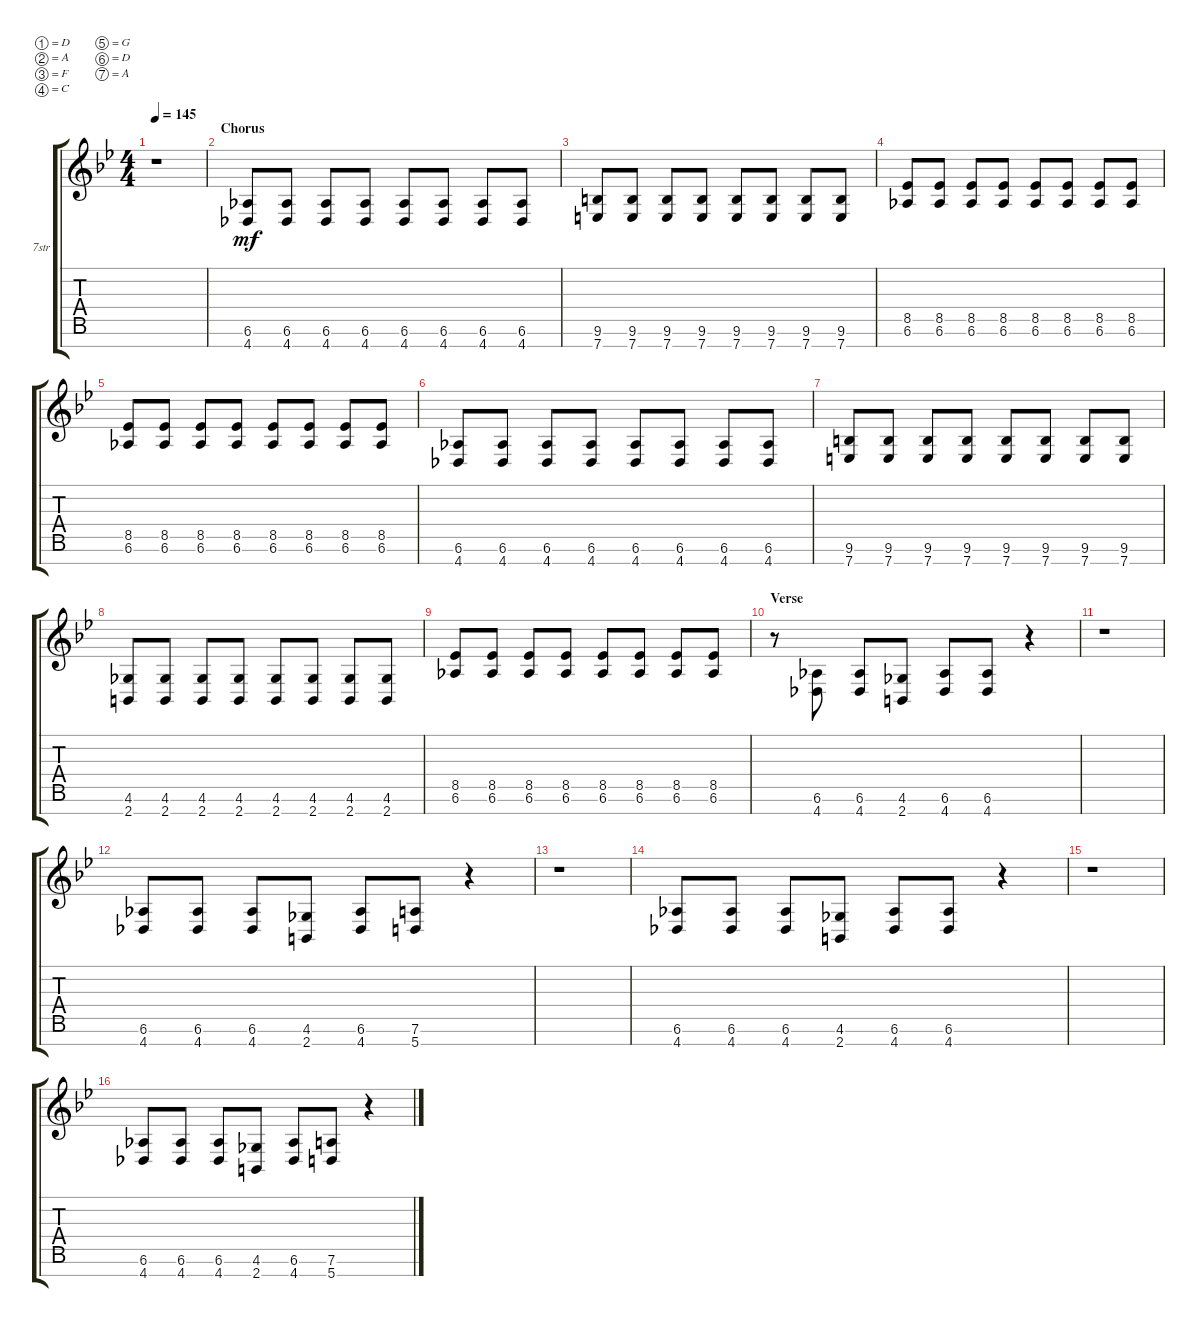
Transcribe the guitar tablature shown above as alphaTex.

\bracketExtendMode groupsimilarinstruments
\firstSystemTrackNameOrientation horizontal
\otherSystemsTrackNameOrientation horizontal
\track ("7str" "7str") {defaultSystemsLayout 4 solo instrument overdrivenguitar}
\staff {score tabs}
\tuning (D4 A3 F3 C3 G2 D2 A1)
\ts (4 4)
\tempo 145
\clef g2
\scale
1.09225
\ks bb
r.1{dy mf beam Down} |
\section ("" "Chorus")
\scale
1.09277 (4.7{acc b} 6.6{acc b}).8{beam Up} (4.7{acc b} 6.6{acc b}).8{beam Up} (4.7{acc b} 6.6{acc b}).8{beam Up} (4.7{acc b} 6.6{acc b}).8{beam Up} (4.7{acc b} 6.6{acc b}).8{beam Up} (4.7{acc b} 6.6{acc b}).8{beam Up} (4.7{acc b} 6.6{acc b}).8{beam Up} (4.7{acc b} 6.6{acc b}).8{beam Up} |
\scale
0.960831 (7.7{acc #} 9.6{acc #}).8{beam Up} (7.7{acc #} 9.6{acc #}).8{beam Up} (7.7{acc #} 9.6{acc #}).8{beam Up} (7.7{acc #} 9.6{acc #}).8{beam Up} (7.7{acc #} 9.6{acc #}).8{beam Up} (7.7{acc #} 9.6{acc #}).8{beam Up} (7.7{acc #} 9.6{acc #}).8{beam Up} (7.7{acc #} 9.6{acc #}).8{beam Up} |
\scale
0.973199 (6.6{acc b} 8.5{acc forcenatural}).8{beam Up} (6.6{acc b} 8.5{acc forcenatural}).8{beam Up} (6.6{acc b} 8.5{acc forcenatural}).8{beam Up} (6.6{acc b} 8.5{acc forcenatural}).8{beam Up} (6.6{acc b} 8.5{acc forcenatural}).8{beam Up} (6.6{acc b} 8.5{acc forcenatural}).8{beam Up} (6.6{acc b} 8.5{acc forcenatural}).8{beam Up} (6.6{acc b} 8.5{acc forcenatural}).8{beam Up} |
\scale
0.973199 (6.6{acc b} 8.5{acc forcenatural}).8{beam Up} (6.6{acc b} 8.5{acc forcenatural}).8{beam Up} (6.6{acc b} 8.5{acc forcenatural}).8{beam Up} (6.6{acc b} 8.5{acc forcenatural}).8{beam Up} (6.6{acc b} 8.5{acc forcenatural}).8{beam Up} (6.6{acc b} 8.5{acc forcenatural}).8{beam Up} (6.6{acc b} 8.5{acc forcenatural}).8{beam Up} (6.6{acc b} 8.5{acc forcenatural}).8{beam Up} |
\scale
1.0957 (4.7{acc b} 6.6{acc b}).8{beam Up} (4.7{acc b} 6.6{acc b}).8{beam Up} (4.7{acc b} 6.6{acc b}).8{beam Up} (4.7{acc b} 6.6{acc b}).8{beam Up} (4.7{acc b} 6.6{acc b}).8{beam Up} (4.7{acc b} 6.6{acc b}).8{beam Up} (4.7{acc b} 6.6{acc b}).8{beam Up} (4.7{acc b} 6.6{acc b}).8{beam Up} |
\scale
0.9681 (7.7{acc #} 9.6{acc #}).8{beam Up} (7.7{acc #} 9.6{acc #}).8{beam Up} (7.7{acc #} 9.6{acc #}).8{beam Up} (7.7{acc #} 9.6{acc #}).8{beam Up} (7.7{acc #} 9.6{acc #}).8{beam Up} (7.7{acc #} 9.6{acc #}).8{beam Up} (7.7{acc #} 9.6{acc #}).8{beam Up} (7.7{acc #} 9.6{acc #}).8{beam Up} |
\scale
0.9681 (2.7{acc #} 4.6{acc b}).8{beam Up} (2.7{acc #} 4.6{acc b}).8{beam Up} (2.7{acc #} 4.6{acc b}).8{beam Up} (2.7{acc #} 4.6{acc b}).8{beam Up} (2.7{acc #} 4.6{acc b}).8{beam Up} (2.7{acc #} 4.6{acc b}).8{beam Up} (2.7{acc #} 4.6{acc b}).8{beam Up} (2.7{acc #} 4.6{acc b}).8{beam Up} |
\scale
0.9681 (6.6{acc b} 8.5{acc forcenatural}).8{beam Up} (6.6{acc b} 8.5{acc forcenatural}).8{beam Up} (6.6{acc b} 8.5{acc forcenatural}).8{beam Up} (6.6{acc b} 8.5{acc forcenatural}).8{beam Up} (6.6{acc b} 8.5{acc forcenatural}).8{beam Up} (6.6{acc b} 8.5{acc forcenatural}).8{beam Up} (6.6{acc b} 8.5{acc forcenatural}).8{beam Up} (6.6{acc b} 8.5{acc forcenatural}).8{beam Up} |
\section ("" "Verse")
\scale
1.0957 r.8{beam Down} (4.7{acc b} 6.6{acc b}).8{beam Up} (4.7{acc b} 6.6{acc b}).8{beam Up} (2.7{acc #} 4.6{acc b}).8{beam Up} (4.7{acc b} 6.6{acc b}).8{beam Up} (4.7{acc b} 6.6{acc b}).8{beam Up} r.4{beam Up} |
\scale
0.9681 r.1{beam Down} |
\scale
0.9681 (4.7{acc b} 6.6{acc b}).8{beam Up} (4.7{acc b} 6.6{acc b}).8{beam Up} (4.7{acc b} 6.6{acc b}).8{beam Up} (2.7{acc #} 4.6{acc b}).8{beam Up} (4.7{acc b} 6.6{acc b}).8{beam Up} (5.7{acc forcenatural} 7.6{acc forcenatural}).8{beam Up} r.4{beam Up} |
\scale
0.9681 r.1{beam Down} |
\scale
1.06461 (4.7{acc b} 6.6{acc b}).8{beam Up} (4.7{acc b} 6.6{acc b}).8{beam Up} (4.7{acc b} 6.6{acc b}).8{beam Up} (4.6{acc b} 2.7{acc #}).8{beam Up} (4.7{acc b} 6.6{acc b}).8{beam Up} (4.7{acc b} 6.6{acc b}).8{beam Up} r.4{beam Up} |
\scale
0.978462 r.1{beam Down} |
\scale
0.978462 (4.7{acc b} 6.6{acc b}).8{beam Up} (4.7{acc b} 6.6{acc b}).8{beam Up} (4.7{acc b} 6.6{acc b}).8{beam Up} (2.7{acc #} 4.6{acc b}).8{beam Up} (4.7{acc b} 6.6{acc b}).8{beam Up} (5.7{acc forcenatural} 7.6{acc forcenatural}).8{beam Up} r.4{beam Up}
